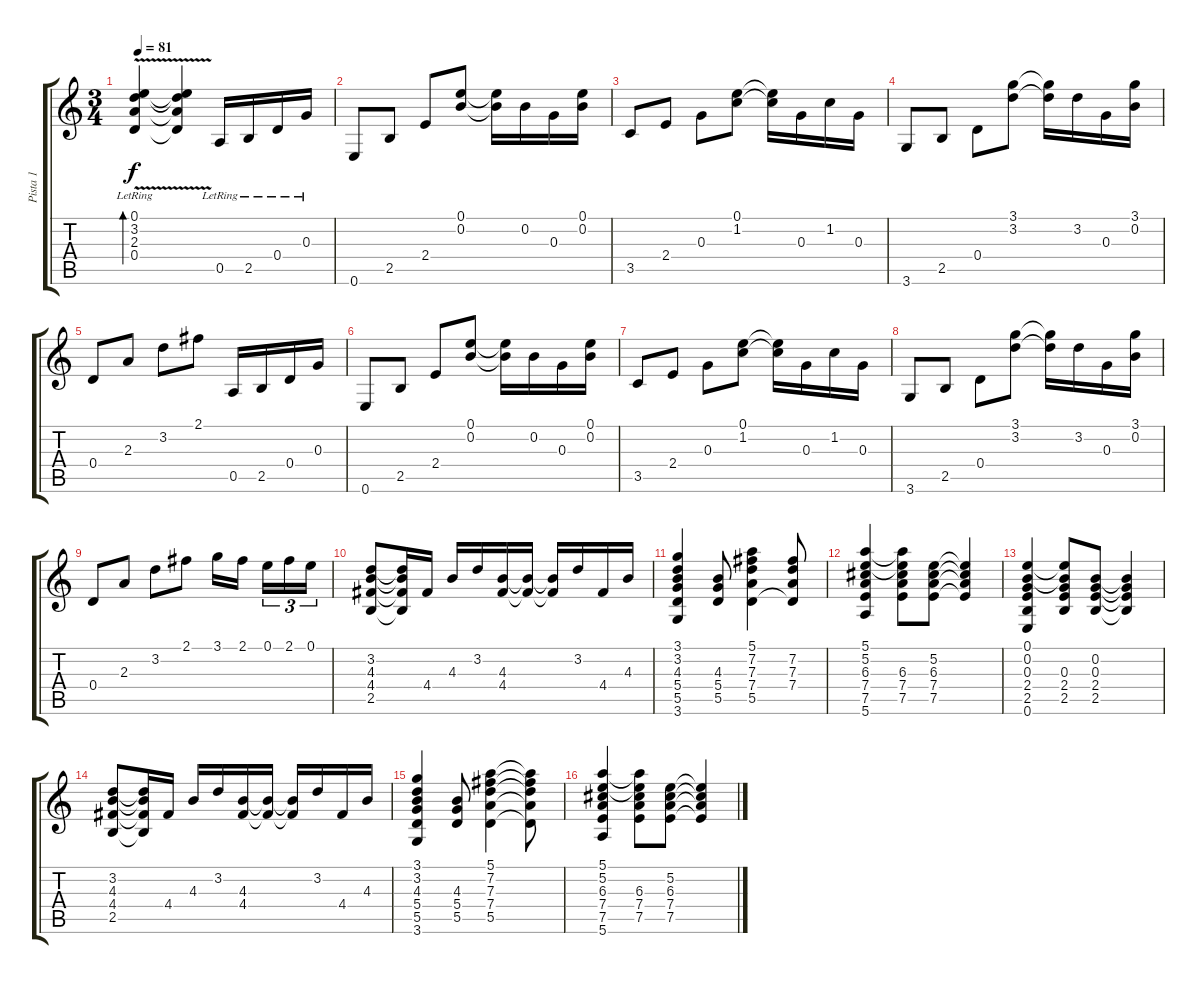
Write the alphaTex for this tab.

\track ("Pista 1" "Pista 1") {instrument acousticguitarnylon}
\staff {score tabs}
\tuning (E4 B3 G3 D3 A2 E2) {hide}
\ts (3 4)
\tempo 81
\clef g2
\ks c
(0.1{lr} 3.2{lr} 2.3{lr} 0.4{v lr}).4{bd 60 dy f} (0.1{t} 3.2{t} 2.3{t} 0.4{t}).4 0.5{lr}.16 2.5{lr}.16 0.4{lr}.16 0.3{lr}.16 |
0.6.8 2.5.8 2.4.8 (0.1 0.2).8 (0.1{t} 0.2{t}).16 0.2.16 0.3.16 (0.1 0.2).16 |
3.5.8 2.4.8 0.3.8 (0.1 1.2).8 (0.1{t} 1.2{t}).16 0.3.16 1.2.16 0.3.16 |
3.6.8 2.5.8 0.4.8 (3.1 3.2).8 (3.1{t} 3.2{t}).16 3.2.16 0.3.16 (3.1 0.2).16 |
0.4.8 2.3.8 3.2.8 2.1.8 0.5.16 2.5.16 0.4.16 0.3.16 |
0.6.8 2.5.8 2.4.8 (0.1 0.2).8 (0.1{t} 0.2{t}).16 0.2.16 0.3.16 (0.1 0.2).16 |
3.5.8 2.4.8 0.3.8 (0.1 1.2).8 (0.1{t} 1.2{t}).16 0.3.16 1.2.16 0.3.16 |
3.6.8 2.5.8 0.4.8 (3.1 3.2).8 (3.1{t} 3.2{t}).16 3.2.16 0.3.16 (3.1 0.2).16 |
0.4.8 2.3.8 3.2.8 2.1.8 3.1.16 2.1.16 0.1.16{tu (3 2)} 2.1.16{tu (3 2)} 0.1.16{tu (3 2)} |
(3.2 4.3 4.4 2.5).8 (3.2{t} 4.3{t} 4.4{t} 2.5{t}).16 4.4.16 4.3.16 3.2.16 (4.3 4.4).16 (4.3{t} 4.4{t}).16 (4.3{t} 4.4{t}).16 3.2.16 4.4.16 4.3.16 |
(3.1 3.2 4.3 5.4 5.5 3.6).4 (4.3 5.4 5.5).8 (5.1 7.2 7.3 7.4 5.5).4 (7.2 7.3 7.4 5.5{t}).8 |
(5.1 5.2 6.3 7.4 7.5 5.6).4 (5.1{t} 5.2{t} 6.3 7.4 7.5).8 (5.2 6.3 7.4 7.5).8 (5.2{t} 6.3{t} 7.4{t} 7.5{t}).4 |
(0.1 0.2 0.3 2.4 2.5 0.6).4 (0.1{t} 0.2{t} 0.3 2.4 2.5).8 (0.2 0.3 2.4 2.5).8 (0.2{t} 0.3{t} 2.4{t} 2.5{t}).4 |
(3.2 4.3 4.4 2.5).8 (3.2{t} 4.3{t} 4.4{t} 2.5{t}).16 4.4.16 4.3.16 3.2.16 (4.3 4.4).16 (4.3{t} 4.4{t}).16 (4.3{t} 4.4{t}).16 3.2.16 4.4.16 4.3.16 |
(3.1 3.2 4.3 5.4 5.5 3.6).4 (4.3 5.4 5.5).8 (5.1 7.2 7.3 7.4 5.5).4 (5.1{t} 7.2{t} 7.3{t} 7.4{t} 5.5{t}).8 |
(5.1 5.2 6.3 7.4 7.5 5.6).4 (5.1{t} 5.2{t} 6.3 7.4 7.5).8 (5.2 6.3 7.4 7.5).8 (5.2{t} 6.3{t} 7.4{t} 7.5{t}).4
